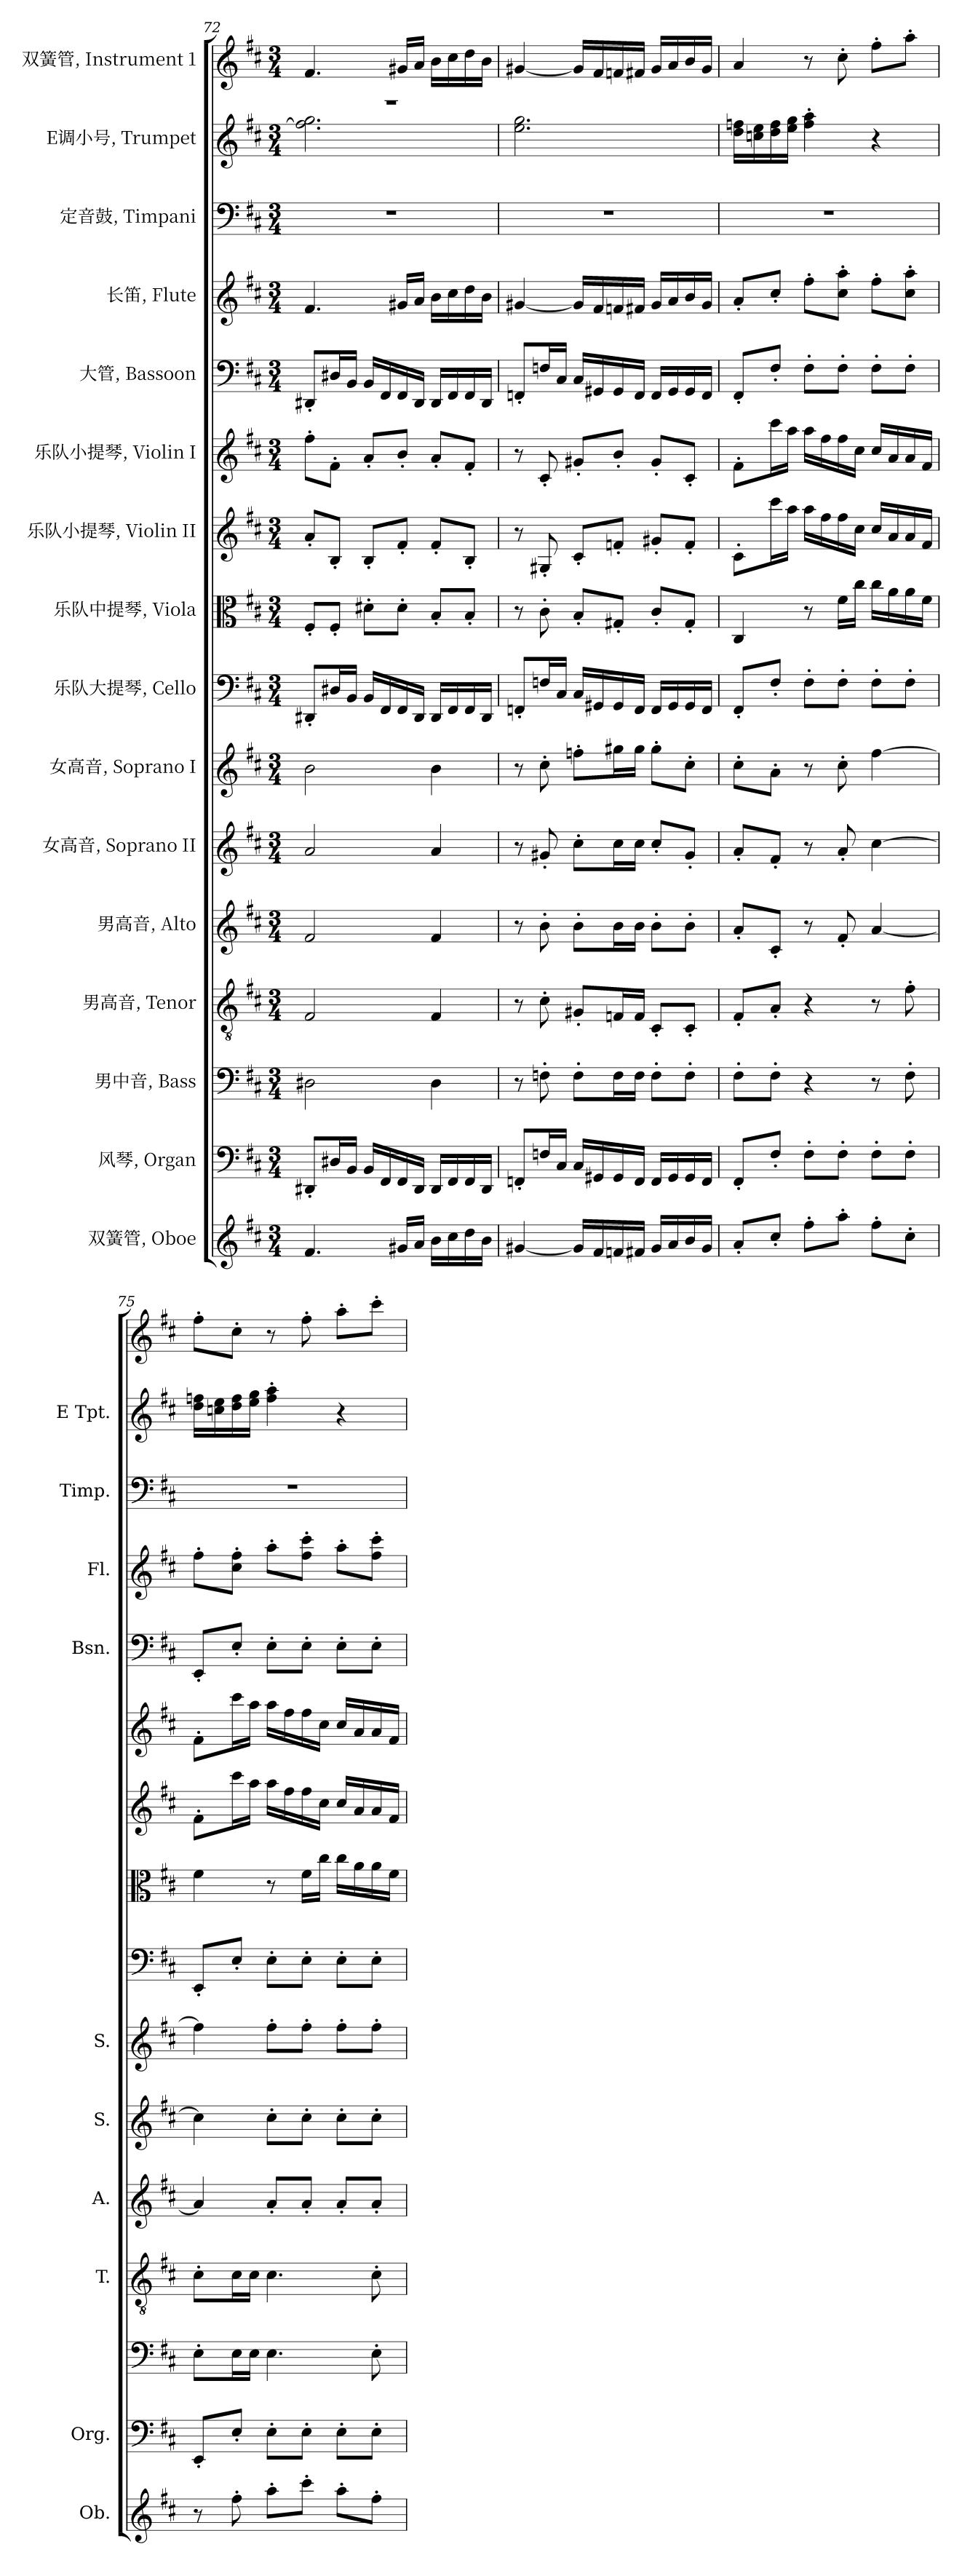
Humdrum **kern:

**kern	**kern	**kern	**kern	**kern	**kern	**kern	**kern	**kern	**kern	**kern	**kern	**kern	**kern	**kern	**kern
*part16	*part15	*part14	*part13	*part12	*part11	*part10	*part9	*part8	*part7	*part6	*part5	*part4	*part3	*part2	*part1
*staff16	*staff15	*staff14	*staff13	*staff12	*staff11	*staff10	*staff9	*staff8	*staff7	*staff6	*staff5	*staff4	*staff3	*staff2	*staff1
*I"双簧管, Oboe	*I"风琴, Organ	*I"男中音, Bass	*I"男高音, Tenor	*I"男高音, Alto	*I"女高音, Soprano II	*I"女高音, Soprano I	*I"乐队大提琴, Cello	*I"乐队中提琴, Viola	*I"乐队小提琴, Violin II	*I"乐队小提琴, Violin I	*I"大管, Bassoon	*I"长笛, Flute	*I"定音鼓, Timpani	*I"E调小号, Trumpet	*I"双簧管, Instrument  1
*I'Ob.	*I'Org.	*	*I'T.	*I'A.	*I'S.	*I'S.	*	*	*	*	*I'Bsn.	*I'Fl.	*I'Timp.	*I'E Tpt.	*
*clefG2	*clefF4	*clefF4	*clefGv2	*clefG2	*clefG2	*clefG2	*clefF4	*clefC3	*clefG2	*clefG2	*clefF4	*clefG2	*clefF4	*clefG2	*clefG2
*	*	*	*	*	*	*	*	*	*	*	*	*	*	*ITrd-3c-4	*
*k[f#c#]	*k[f#c#]	*k[f#c#]	*k[f#c#]	*k[f#c#]	*k[f#c#]	*k[f#c#]	*k[f#c#]	*k[f#c#]	*k[f#c#]	*k[f#c#]	*k[f#c#]	*k[f#c#]	*k[f#c#]	*k[b-e-a-d-g-c-]	*k[f#c#]
*M3/4	*M3/4	*M3/4	*M3/4	*M3/4	*M3/4	*M3/4	*M3/4	*M3/4	*M3/4	*M3/4	*M3/4	*M3/4	*M3/4	*M3/4	*M3/4
=72	=72	=72	=72	=72	=72	=72	=72	=72	=72	=72	=72	=72	=72	=72	=72
*	*	*	*	*	*	*	*	*	*	*	*	*	*	*^	*
4.f#/	8DD#X'/L	2D#X\	2F#/	2f#/	2a/	2b\	8DD#X'/L	8F#'/L	8a'/L	8ff#'\L	8DD#X'/L	4.f#/	2.r	2.r	2.bb--\] 2.ccc-\	4.f#/
.	16D#X/L	.	.	.	.	.	16D#X/L	8F#'/J	8B'/J	8f#'\J	16D#X/L	.	.	.	.	.
.	16BB/JJ	.	.	.	.	.	16BB/JJ	.	.	.	16BB/JJ	.	.	.	.	.
.	16BB/LL	.	.	.	.	.	16BB/LL	8d#X'\L	8B'/L	8a'/L	16BB/LL	.	.	.	.	.
.	16FF#/	.	.	.	.	.	16FF#/	.	.	.	16FF#/	.	.	.	.	.
16g#X/LL	16FF#/	.	.	.	.	.	16FF#/	8d#'\J	8f#'/J	8b'/J	16FF#/	16g#X/LL	.	.	.	16g#X/LL
16a/JJ	16DD#/JJ	.	.	.	.	.	16DD#/JJ	.	.	.	16DD#/JJ	16a/JJ	.	.	.	16a/JJ
16b\LL	16DD#/LL	4D#\	4F#/	4f#/	4a/	4b\	16DD#/LL	8B'/L	8f#'/L	8a'/L	16DD#/LL	16b\LL	.	.	.	16b\LL
16cc#\	16FF#/	.	.	.	.	.	16FF#/	.	.	.	16FF#/	16cc#\	.	.	.	16cc#\
16dd\	16FF#/	.	.	.	.	.	16FF#/	8B'/J	8B'/J	8f#'/J	16FF#/	16dd\	.	.	.	16dd\
16b\JJ	16DD#/JJ	.	.	.	.	.	16DD#/JJ	.	.	.	16DD#/JJ	16b\JJ	.	.	.	16b\JJ
*	*	*	*	*	*	*	*	*	*	*	*	*	*	*v	*v	*
=73	=73	=73	=73	=73	=73	=73	=73	=73	=73	=73	=73	=73	=73	=73	=73
[4g#X/	8FFn'/L	8r	8r	8r	8r	8r	8FFn'/L	8r	8r	8r	8FFn'/L	[4g#X/	2.r	2.aa-\ 2.ccc-\	[4g#X/
.	16Fn/L	8Fn'\	8c#'\	8b'\	8g#X'/	8cc#'\	16Fn/L	8c#'\	8G#X'/	8c#'/	16Fn/L	.	.	.	.
.	16C#/JJ	.	.	.	.	.	16C#/JJ	.	.	.	16C#/JJ	.	.	.	.
16g#/LL]	16C#/LL	8F'\L	8G#X'/L	8b'\L	8cc#'\L	8ffn'\L	16C#/LL	8B'/L	8c#'/L	8g#X'/L	16C#/LL	16g#/LL]	.	.	16g#/LL]
16f#/	16GG#X/	.	.	.	.	.	16GG#X/	.	.	.	16GG#X/	16f#/	.	.	16f#/
16fn/	16GG#/	16F\L	16Fn/L	16b\L	16cc#\L	16gg#X\L	16GG#/	8G#X'/J	8fn'/J	8b'/J	16GG#/	16fn/	.	.	16fn/
16f#X/JJ	16FF/JJ	16F\JJ	16F/JJ	16b\JJ	16cc#\JJ	16gg#\JJ	16FF/JJ	.	.	.	16FF/JJ	16f#X/JJ	.	.	16f#X/JJ
16g#/LL	16FF/LL	8F'\L	8C#'/L	8b'\L	8cc#'/L	8gg#'\L	16FF/LL	8c#'/L	8g#X'/L	8g#'/L	16FF/LL	16g#/LL	.	.	16g#/LL
16a/	16GG#/	.	.	.	.	.	16GG#/	.	.	.	16GG#/	16a/	.	.	16a/
16b/	16GG#/	8F'\J	8C#'/J	8b'\J	8g#'/J	8cc#'\J	16GG#/	8G#'/J	8f'/J	8c#'/J	16GG#/	16b/	.	.	16b/
16g#/JJ	16FF/JJ	.	.	.	.	.	16FF/JJ	.	.	.	16FF/JJ	16g#/JJ	.	.	16g#/JJ
!!LO:PB:g=z
=74	=74	=74	=74	=74	=74	=74	=74	=74	=74	=74	=74	=74	=74	=74	=74
8a'/L	8FF#'/L	8F#'\L	8F#'/L	8a'/L	8a'/L	8cc#'\L	8FF#'/L	4C#/	8c#'\L	8f#'\L	8FF#'/L	8a'/L	2.r	16gg-\ 16bb--X\LL	4a/
.	.	.	.	.	.	.	.	.	.	.	.	.	.	16ff-X\ 16aa-\	.
8cc#'/J	8F#'/J	8F#'\J	8A'/J	8c#'/J	8f#'/J	8a'\J	8F#'/J	.	16ccc#\L	16ccc#\L	8F#'/J	8cc#'/J	.	16gg-\ 16bb--\	.
.	.	.	.	.	.	.	.	.	16aa\JJ	16aa\JJ	.	.	.	16aa-\ 16ccc-\JJ	.
8ff#'\L	8F#'\L	4r	4r	8r	8r	8r	8F#'\L	8r	16aa\LL	16aa\LL	8F#'\L	8ff#'\L	.	4bb--\' 4ddd-\'	8r
.	.	.	.	.	.	.	.	.	16ff#\	16ff#\	.	.	.	.	.
8aa'\J	8F#'\J	.	.	8f#'/	8a'/	8cc#'\	8F#'\J	16f#\LL	16ff#\	16ff#\	8F#'\J	8cc#\' 8aa\'J	.	.	8cc#'\
.	.	.	.	.	.	.	.	16cc#\JJ	16cc#\JJ	16cc#\JJ	.	.	.	.	.
8ff#'\L	8F#'\L	8r	8r	[4a/	[4cc#\	[4ff#\	8F#'\L	16cc#\LL	16cc#/LL	16cc#/LL	8F#'\L	8ff#'\L	.	4r	8ff#'\L
.	.	.	.	.	.	.	.	16a\	16a/	16a/	.	.	.	.	.
8cc#'\J	8F#'\J	8F#'\	8f#'\	.	.	.	8F#'\J	16a\	16a/	16a/	8F#'\J	8cc#\' 8aa\'J	.	.	8aa'\J
.	.	.	.	.	.	.	.	16f#\JJ	16f#/JJ	16f#/JJ	.	.	.	.	.
=75	=75	=75	=75	=75	=75	=75	=75	=75	=75	=75	=75	=75	=75	=75	=75
8r	8EE'/L	8E'\L	8c#'\L	4a/]	4cc#\]	4ff#\]	8EE'/L	4f#\	8f#'\L	8f#'\L	8EE'/L	8ff#'\L	2.r	16gg-\ 16bb--X\LL	8ff#'\L
.	.	.	.	.	.	.	.	.	.	.	.	.	.	16ff-X\ 16aa-\	.
8ff#'\	8E'/J	16E\L	16c#\L	.	.	.	8E'/J	.	16ccc#\L	16ccc#\L	8E'/J	8cc#\' 8ff#\'J	.	16gg-\ 16bb--\	8cc#'\J
.	.	16E\JJ	16c#\JJ	.	.	.	.	.	16aa\JJ	16aa\JJ	.	.	.	16aa-\ 16ccc-\JJ	.
8aa'\L	8E'\L	4.E\	4.c#\	8a'/L	8cc#'\L	8ff#'\L	8E'\L	8r	16aa\LL	16aa\LL	8E'\L	8aa'\L	.	4bb--\' 4ddd-\'	8r
.	.	.	.	.	.	.	.	.	16ff#\	16ff#\	.	.	.	.	.
8ccc#'\J	8E'\J	.	.	8a'/J	8cc#'\J	8ff#'\J	8E'\J	16f#\LL	16ff#\	16ff#\	8E'\J	8ff#\' 8ccc#\'J	.	.	8ff#'\
.	.	.	.	.	.	.	.	16cc#\JJ	16cc#\JJ	16cc#\JJ	.	.	.	.	.
8aa'\L	8E'\L	.	.	8a'/L	8cc#'\L	8ff#'\L	8E'\L	16cc#\LL	16cc#/LL	16cc#/LL	8E'\L	8aa'\L	.	4r	8aa'\L
.	.	.	.	.	.	.	.	16a\	16a/	16a/	.	.	.	.	.
8ff#'\J	8E'\J	8E'\	8c#'\	8a'/J	8cc#'\J	8ff#'\J	8E'\J	16a\	16a/	16a/	8E'\J	8ff#\' 8ccc#\'J	.	.	8ccc#'\J
.	.	.	.	.	.	.	.	16f#\JJ	16f#/JJ	16f#/JJ	.	.	.	.	.
=	=	=	=	=	=	=	=	=	=	=	=	=	=	=	=
*-	*-	*-	*-	*-	*-	*-	*-	*-	*-	*-	*-	*-	*-	*-	*-
